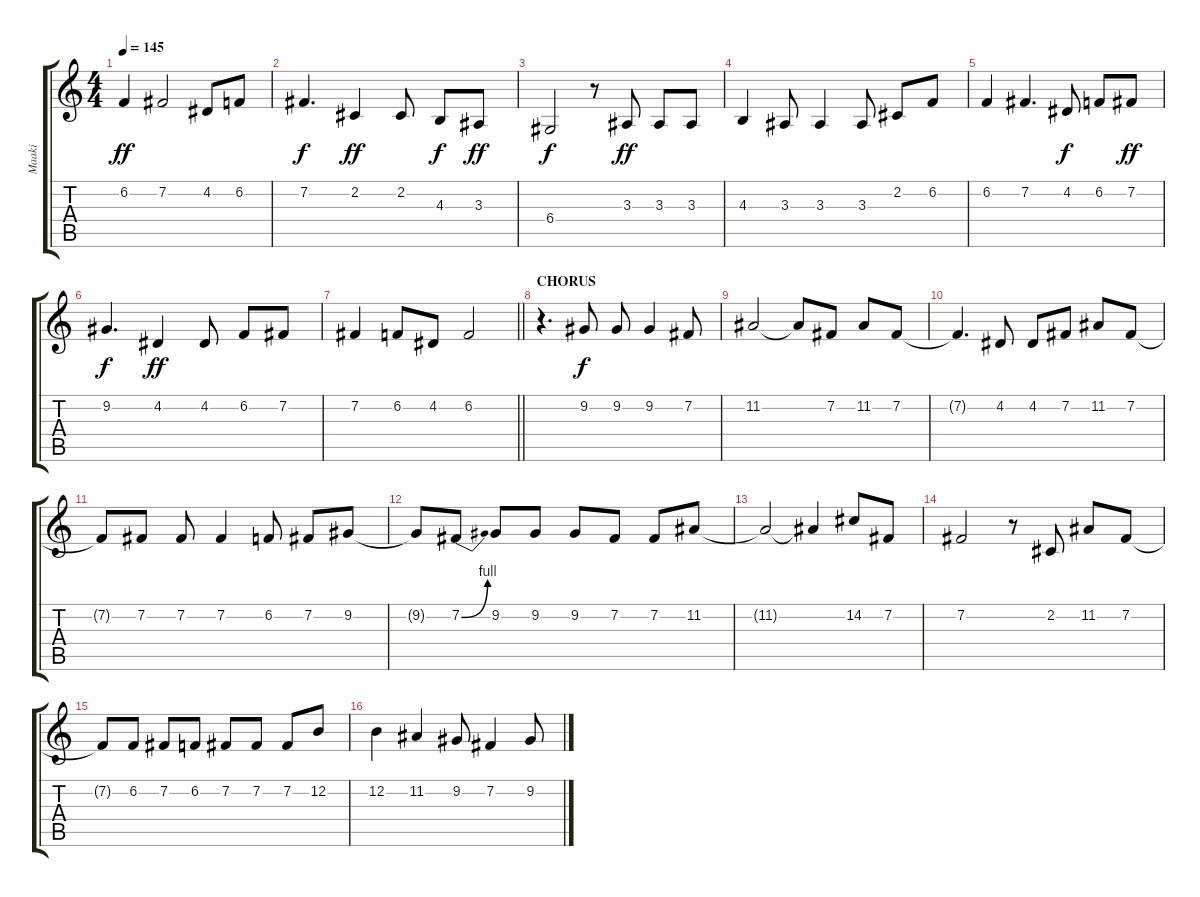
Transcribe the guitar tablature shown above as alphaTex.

\track ("Maaki" "Maaki") {instrument sopranosax}
\staff {score tabs}
\tuning (E4 B3 G3 D3 A2 E2) {hide}
\ts (4 4)
\tempo 145
\clef g2
\ks c
6.2.4{dy ff} 7.2.2 4.2.8 6.2.8 |
7.2.4{d dy f} 2.2.4{dy ff} 2.2.8 4.3.8{dy f} 3.3.8{dy ff} |
6.4.2{dy f} r.8 3.3.8{dy ff} 3.3.8 3.3.8 |
4.3.4 3.3.8 3.3.4 3.3.8 2.2.8 6.2.8 |
6.2.4 7.2.4{d} 4.2.8{dy f} 6.2.8 7.2.8{dy ff} |
9.2.4{d dy f} 4.2.4{dy ff} 4.2.8 6.2.8 7.2.8 |
\barLineRight lightlight
7.2.4 6.2.8 4.2.8 6.2.2 |
\section ("" "CHORUS")
r.4{d} 9.2.8{dy f} 9.2.8 9.2.4 7.2.8 |
11.2.2 11.2{t}.8 7.2.8 11.2.8 7.2.8 |
7.2{t}.4{d} 4.2.8 4.2.8 7.2.8 11.2.8 7.2.8 |
7.2{t}.8 7.2.8 7.2.8 7.2.4 6.2.8 7.2.8 9.2.8 |
9.2{t}.8 7.2{be (bend 0 0 60 4)}.8 9.2.8 9.2.8 9.2.8 7.2.8 7.2.8 11.2.8 |
11.2{t}.2 11.2{t}.4 14.2.8 7.2.8 |
7.2.2 r.8 2.2.8 11.2.8 7.2.8 |
7.2{t}.8 6.2.8 7.2.8 6.2.8 7.2.8 7.2.8 7.2.8 12.2.8 |
12.2.4 11.2.4 9.2.8 7.2.4 9.2.8
